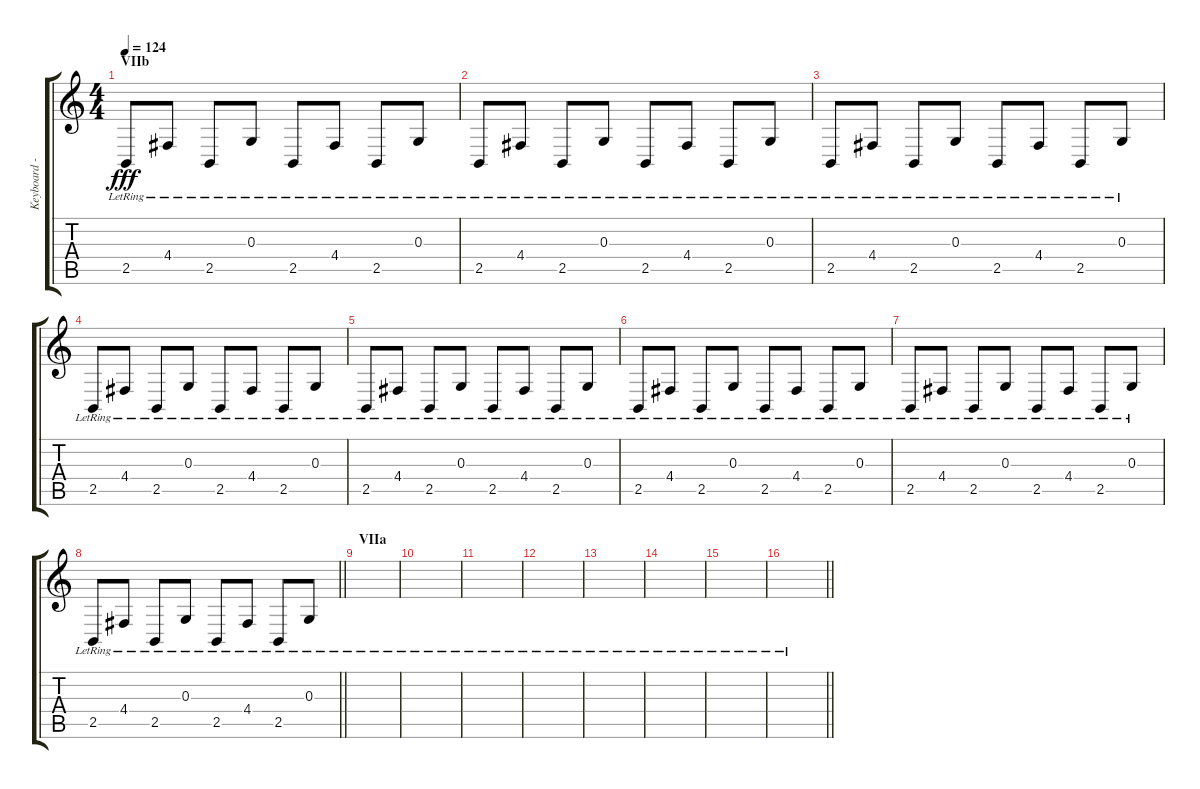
\track ("Keyboard - Orch. Harp (Ctulhu)" "Keyboard -") {instrument orchestralharp}
\staff {score tabs}
\tuning (E4 B3 G3 D3 A2 E2) {hide}
\ts (4 4)
\section ("" "VIIb")
\tempo 124
\clef g2
\ks c
2.5{lr}.8{dy fff} 4.4{lr}.8 2.5{lr}.8 0.3{lr}.8 2.5{lr}.8 4.4{lr}.8 2.5{lr}.8 0.3{lr}.8 |
2.5{lr}.8 4.4{lr}.8 2.5{lr}.8 0.3{lr}.8 2.5{lr}.8 4.4{lr}.8 2.5{lr}.8 0.3{lr}.8 |
2.5{lr}.8 4.4{lr}.8 2.5{lr}.8 0.3{lr}.8 2.5{lr}.8 4.4{lr}.8 2.5{lr}.8 0.3{lr}.8 |
2.5{lr}.8 4.4{lr}.8 2.5{lr}.8 0.3{lr}.8 2.5{lr}.8 4.4{lr}.8 2.5{lr}.8 0.3{lr}.8 |
2.5{lr}.8 4.4{lr}.8 2.5{lr}.8 0.3{lr}.8 2.5{lr}.8 4.4{lr}.8 2.5{lr}.8 0.3{lr}.8 |
2.5{lr}.8 4.4{lr}.8 2.5{lr}.8 0.3{lr}.8 2.5{lr}.8 4.4{lr}.8 2.5{lr}.8 0.3{lr}.8 |
2.5{lr}.8 4.4{lr}.8 2.5{lr}.8 0.3{lr}.8 2.5{lr}.8 4.4{lr}.8 2.5{lr}.8 0.3{lr}.8 |
\barLineRight lightlight
2.5{lr}.8 4.4{lr}.8 2.5{lr}.8 0.3{lr}.8 2.5{lr}.8 4.4{lr}.8 2.5{lr}.8 0.3{lr}.8 |
\section ("" "VIIa")
|
|
|
|
|
|
|
\barLineRight lightlight
